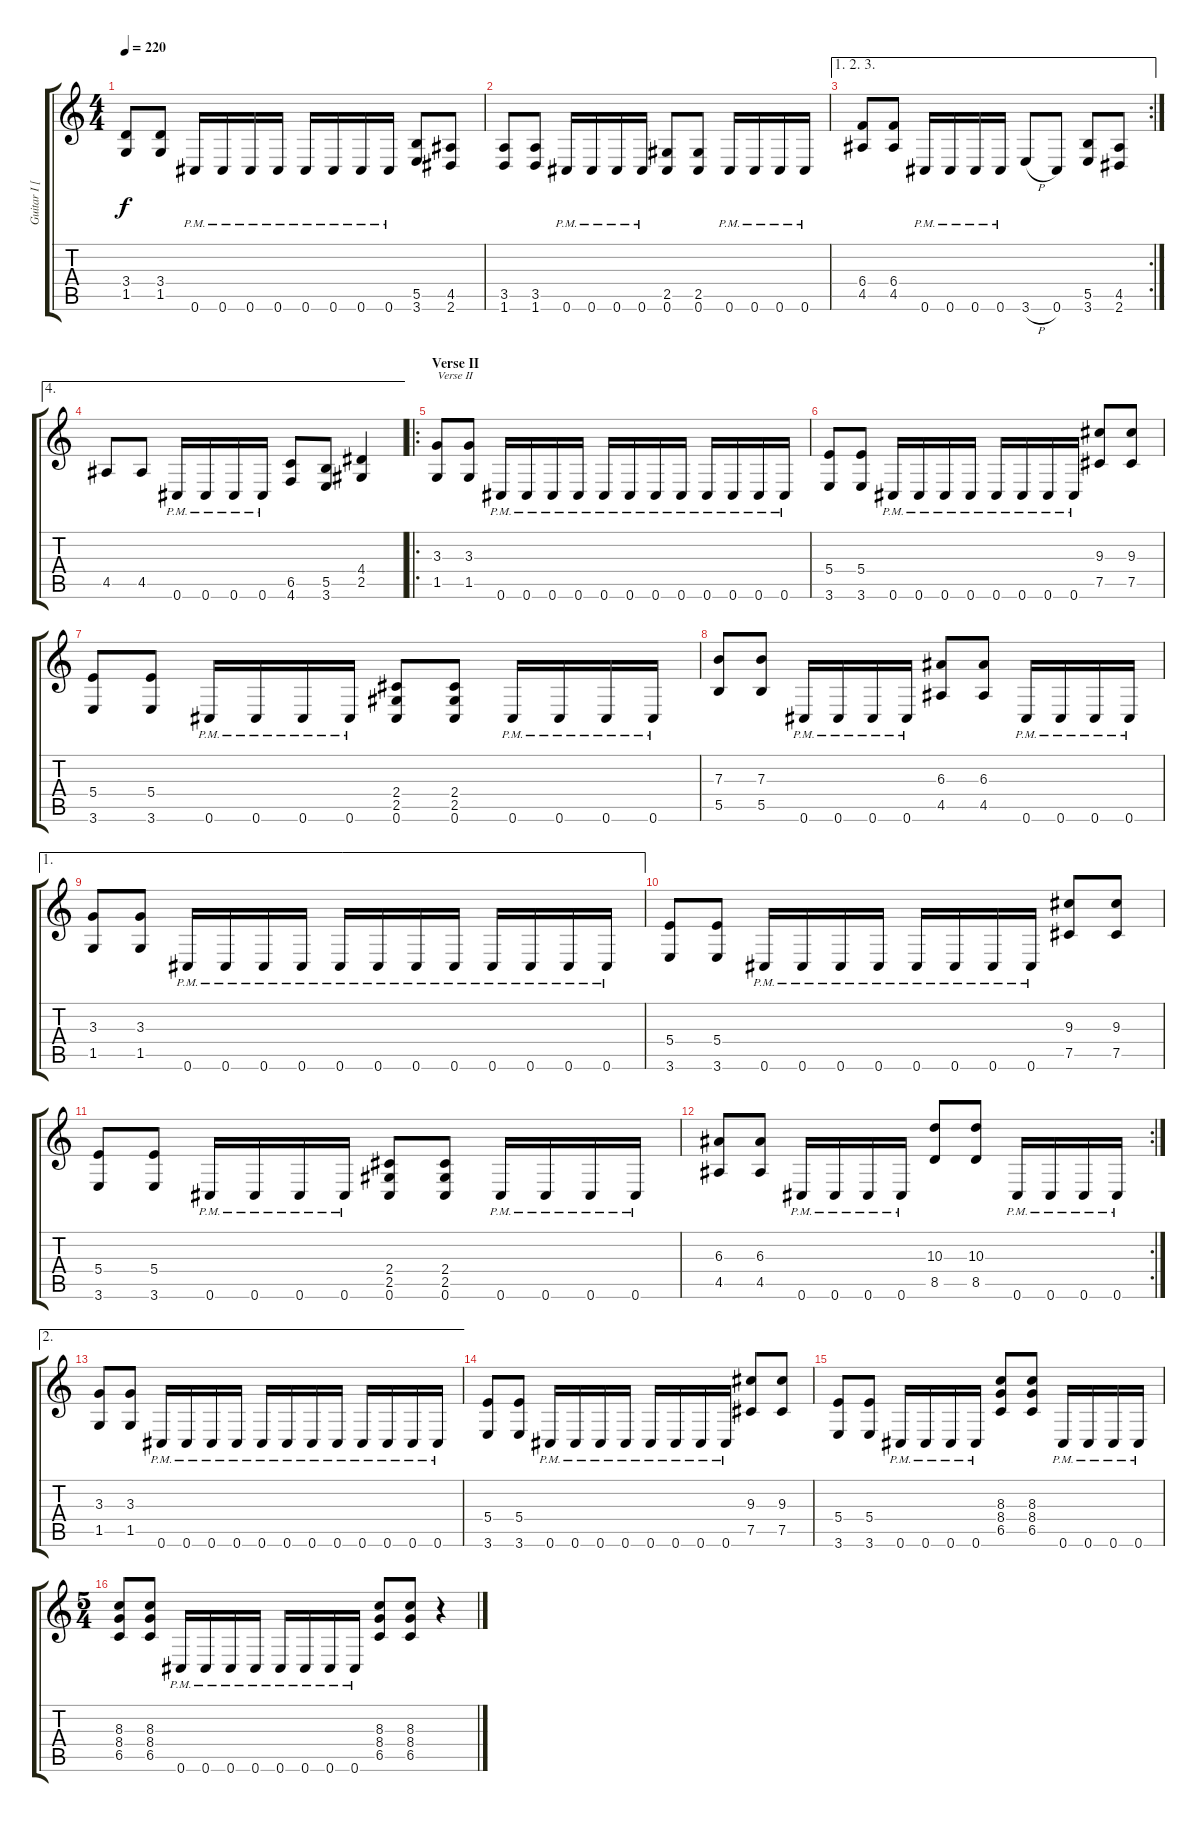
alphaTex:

\track ("Guitar I [Vogg]" "Guitar I [") {instrument distortionguitar}
\staff {score tabs}
\tuning (Db4 Ab3 E3 B2 Gb2 Db2) {hide}
\ts (4 4)
\tempo 220
\clef g2
\ks c
(3.4 1.5).8{dy f} (3.4 1.5).8 0.6{pm}.16 0.6{pm}.16 0.6{pm}.16 0.6{pm}.16 0.6{pm}.16 0.6{pm}.16 0.6{pm}.16 0.6{pm}.16 (5.5 3.6).8 (4.5 2.6).8 |
(3.5 1.6).8 (3.5 1.6).8 0.6{pm}.16 0.6{pm}.16 0.6{pm}.16 0.6{pm}.16 (2.5 0.6).8 (2.5 0.6).8 0.6{pm}.16 0.6{pm}.16 0.6{pm}.16 0.6{pm}.16 |
\ae (1 2 3)
\rc 2
(6.4 4.5).8 (6.4 4.5).8 0.6{pm}.16 0.6{pm}.16 0.6{pm}.16 0.6{pm}.16 3.6{h}.8 0.6.8 (5.5 3.6).8 (4.5 2.6).8 |
\ae 4
4.5.8 4.5.8 0.6{pm}.16 0.6{pm}.16 0.6{pm}.16 0.6{pm}.16 (6.5 4.6).8 (5.5 3.6).8 (4.4 2.5).4 |
\ro
\section ("" "Verse II")
(3.3 1.5).8{txt "Verse II"} (3.3 1.5).8 0.6{pm}.16 0.6{pm}.16 0.6{pm}.16 0.6{pm}.16 0.6{pm}.16 0.6{pm}.16 0.6{pm}.16 0.6{pm}.16 0.6{pm}.16 0.6{pm}.16 0.6{pm}.16 0.6{pm}.16 |
(5.4 3.6).8 (5.4 3.6).8 0.6{pm}.16 0.6{pm}.16 0.6{pm}.16 0.6{pm}.16 0.6{pm}.16 0.6{pm}.16 0.6{pm}.16 0.6{pm}.16 (9.3 7.5).8 (9.3 7.5).8 |
(5.4 3.6).8 (5.4 3.6).8 0.6{pm}.16 0.6{pm}.16 0.6{pm}.16 0.6{pm}.16 (2.4 2.5 0.6).8 (2.4 2.5 0.6).8 0.6{pm}.16 0.6{pm}.16 0.6{pm}.16 0.6{pm}.16 |
(7.3 5.5).8 (7.3 5.5).8 0.6{pm}.16 0.6{pm}.16 0.6{pm}.16 0.6{pm}.16 (6.3 4.5).8 (6.3 4.5).8 0.6{pm}.16 0.6{pm}.16 0.6{pm}.16 0.6{pm}.16 |
\ae 1
(3.3 1.5).8 (3.3 1.5).8 0.6{pm}.16 0.6{pm}.16 0.6{pm}.16 0.6{pm}.16 0.6{pm}.16 0.6{pm}.16 0.6{pm}.16 0.6{pm}.16 0.6{pm}.16 0.6{pm}.16 0.6{pm}.16 0.6{pm}.16 |
(5.4 3.6).8 (5.4 3.6).8 0.6{pm}.16 0.6{pm}.16 0.6{pm}.16 0.6{pm}.16 0.6{pm}.16 0.6{pm}.16 0.6{pm}.16 0.6{pm}.16 (9.3 7.5).8 (9.3 7.5).8 |
(5.4 3.6).8 (5.4 3.6).8 0.6{pm}.16 0.6{pm}.16 0.6{pm}.16 0.6{pm}.16 (2.4 2.5 0.6).8 (2.4 2.5 0.6).8 0.6{pm}.16 0.6{pm}.16 0.6{pm}.16 0.6{pm}.16 |
\rc 2
(6.3 4.5).8 (6.3 4.5).8 0.6{pm}.16 0.6{pm}.16 0.6{pm}.16 0.6{pm}.16 (10.3 8.5).8 (10.3 8.5).8 0.6{pm}.16 0.6{pm}.16 0.6{pm}.16 0.6{pm}.16 |
\ae 2
(3.3 1.5).8 (3.3 1.5).8 0.6{pm}.16 0.6{pm}.16 0.6{pm}.16 0.6{pm}.16 0.6{pm}.16 0.6{pm}.16 0.6{pm}.16 0.6{pm}.16 0.6{pm}.16 0.6{pm}.16 0.6{pm}.16 0.6{pm}.16 |
(5.4 3.6).8 (5.4 3.6).8 0.6{pm}.16 0.6{pm}.16 0.6{pm}.16 0.6{pm}.16 0.6{pm}.16 0.6{pm}.16 0.6{pm}.16 0.6{pm}.16 (9.3 7.5).8 (9.3 7.5).8 |
(5.4 3.6).8 (5.4 3.6).8 0.6{pm}.16 0.6{pm}.16 0.6{pm}.16 0.6{pm}.16 (8.3 8.4 6.5).8 (8.3 8.4 6.5).8 0.6{pm}.16 0.6{pm}.16 0.6{pm}.16 0.6{pm}.16 |
\ts (5 4)
(8.3 8.4 6.5).8 (8.3 8.4 6.5).8 0.6{pm}.16 0.6{pm}.16 0.6{pm}.16 0.6{pm}.16 0.6{pm}.16 0.6{pm}.16 0.6{pm}.16 0.6{pm}.16 (8.3 8.4 6.5).8 (8.3 8.4 6.5).8 r.4
